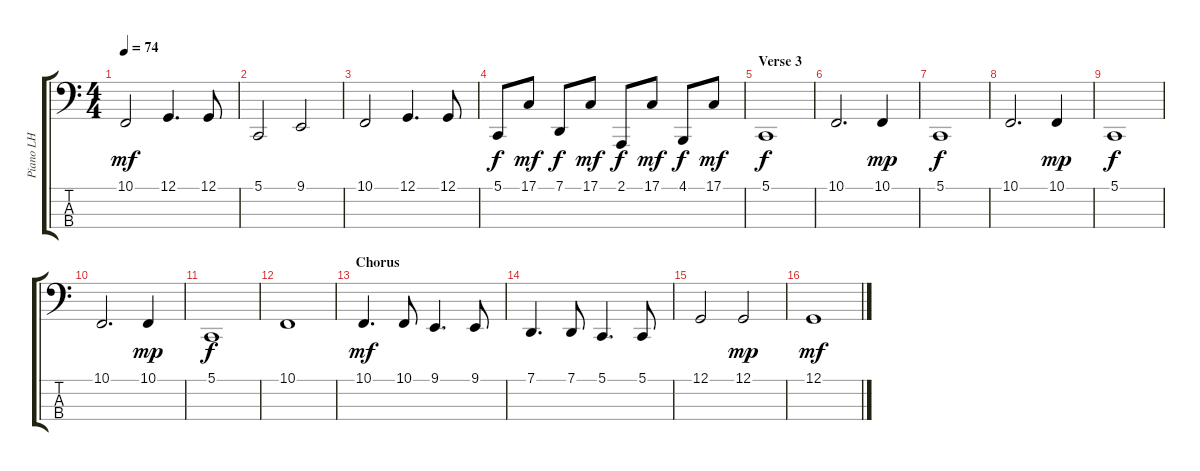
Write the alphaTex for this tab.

\track ("Piano LH" "Piano LH") {instrument acousticgrandpiano}
\staff {score tabs}
\tuning (G1 D1 A0 E0) {hide}
\ts (4 4)
\tempo 74
\clef f4
\ks c
10.1.2{dy mf} 12.1.4{d} 12.1.8 |
5.1.2 9.1.2 |
10.1.2 12.1.4{d} 12.1.8 |
5.1.8{dy f} 17.1.8{dy mf} 7.1.8{dy f} 17.1.8{dy mf} 2.1.8{dy f} 17.1.8{dy mf} 4.1.8{dy f} 17.1.8{dy mf} |
\section ("" "Verse 3")
5.1.1{dy f volume 11} |
10.1.2{d} 10.1.4{dy mp} |
5.1.1{dy f} |
10.1.2{d} 10.1.4{dy mp} |
5.1.1{dy f} |
10.1.2{d} 10.1.4{dy mp} |
5.1.1{dy f} |
10.1.1 |
\section ("" "Chorus")
10.1.4{d dy mf} 10.1.8 9.1.4{d} 9.1.8 |
7.1.4{d} 7.1.8 5.1.4{d} 5.1.8 |
12.1.2 12.1.2{dy mp} |
12.1.1{dy mf}
